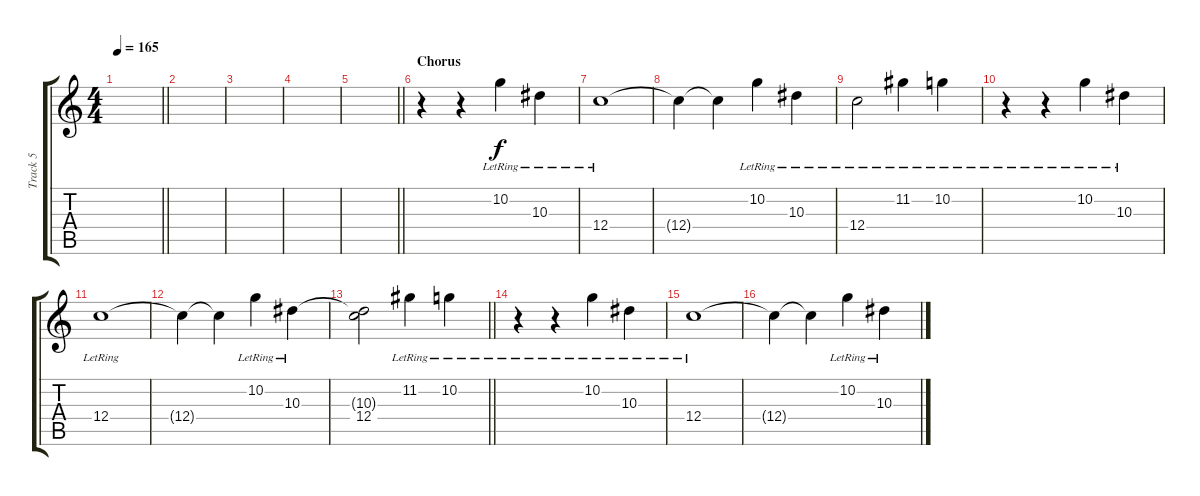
\track ("Track 5" "Track 5") {instrument distortionguitar}
\staff {score tabs}
\tuning (D4 A3 F3 C3 G2 D2) {hide}
\ts (4 4)
\tempo 165
\clef g2
\barLineRight lightlight
\ks c
|
|
|
|
\barLineRight lightlight
|
\section ("" "Chorus")
r.4 r.4 10.2{lr}.4 10.3{lr}.4 |
12.4{lr}.1 |
12.4{t}.4 12.4{t}.4 10.2{lr}.4 10.3{lr}.4 |
12.4{lr}.2 11.2{lr}.4 10.2{lr}.4 |
r.4 r.4 10.2{lr}.4 10.3{lr}.4 |
12.4{lr}.1 |
12.4{t}.4 12.4{t}.4 10.2{lr}.4 10.3{lr}.4 |
\barLineRight lightlight
(10.3{t} 12.4).2 11.2{lr}.4 10.2{lr}.4 |
r.4 r.4 10.2{lr}.4 10.3{lr}.4 |
12.4{lr}.1 |
12.4{t}.4 12.4{t}.4 10.2{lr}.4 10.3{lr}.4
